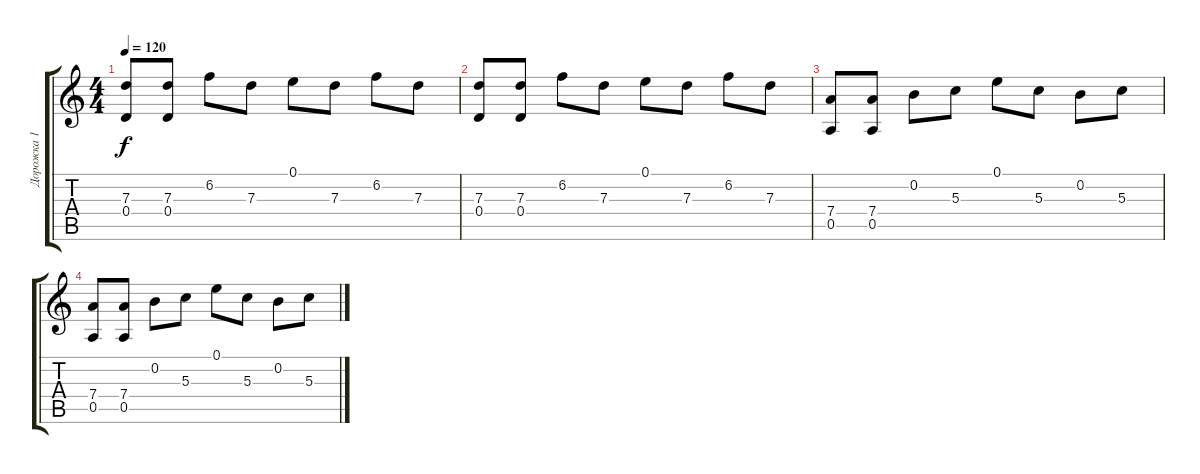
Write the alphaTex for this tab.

\track ("Дорожка 1" "Дорожка 1") {instrument acousticguitarsteel}
\staff {score tabs}
\tuning (E4 B3 G3 D3 A2 E2) {hide}
\ts (4 4)
\tempo 120
\clef g2
\ks c
(7.3 0.4).8{dy f} (7.3 0.4).8 6.2.8 7.3.8 0.1.8 7.3.8 6.2.8 7.3.8 |
(7.3 0.4).8 (7.3 0.4).8 6.2.8 7.3.8 0.1.8 7.3.8 6.2.8 7.3.8 |
(7.4 0.5).8 (7.4 0.5).8 0.2.8 5.3.8 0.1.8 5.3.8 0.2.8 5.3.8 |
(7.4 0.5).8 (7.4 0.5).8 0.2.8 5.3.8 0.1.8 5.3.8 0.2.8 5.3.8
